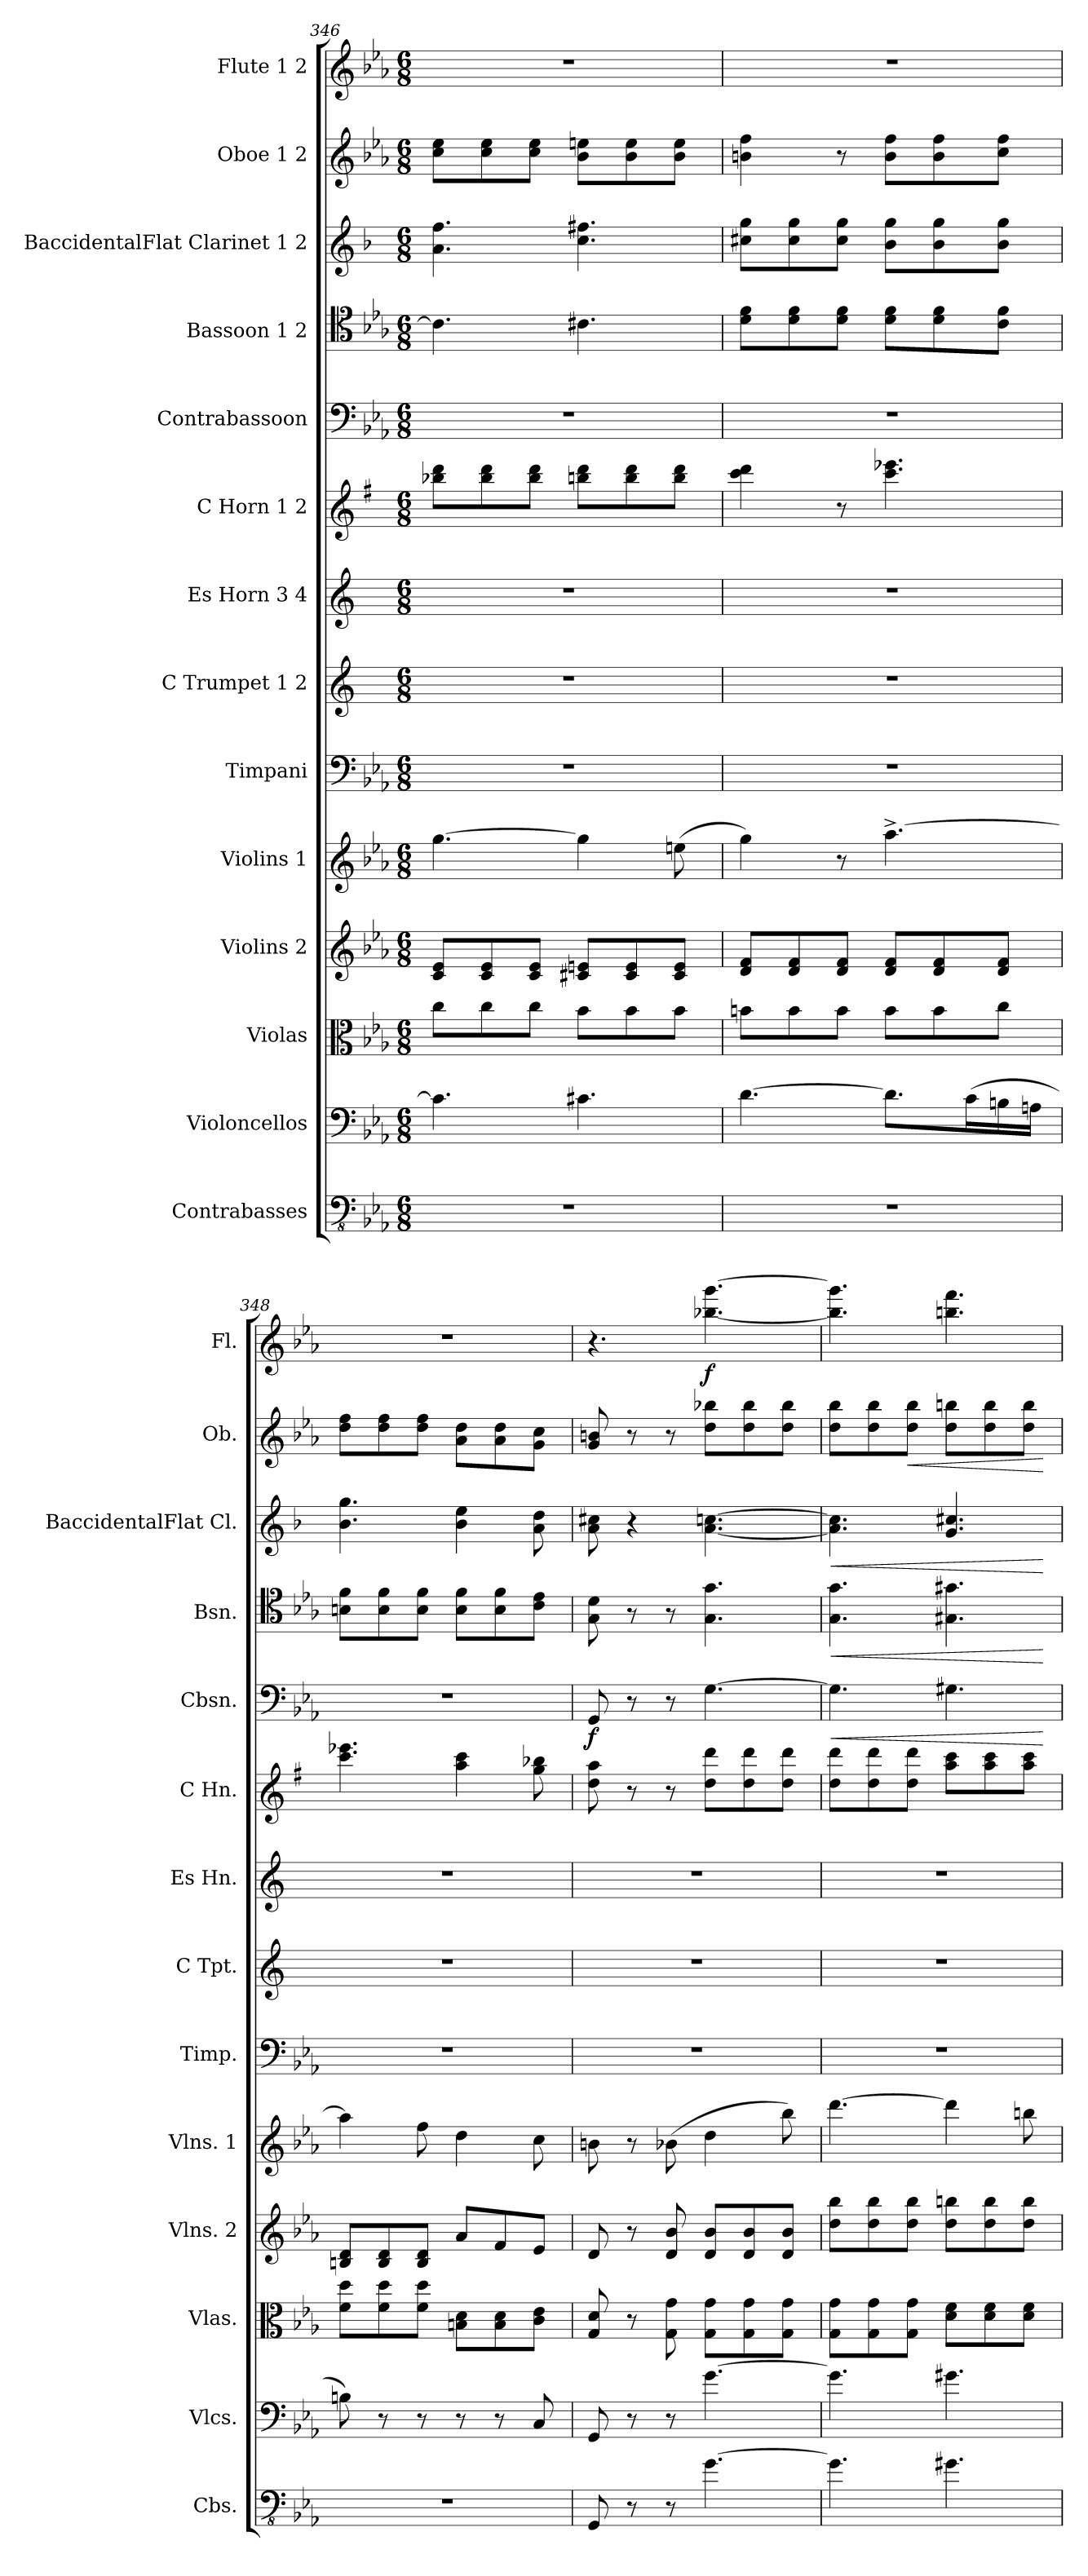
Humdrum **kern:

**kern	**kern	**kern	**kern	**kern	**kern	**kern	**kern	**kern	**kern	**dynam	**kern	**dynam	**kern	**dynam	**kern	**dynam	**kern	**dynam
*part14	*part13	*part12	*part11	*part10	*part9	*part8	*part7	*part6	*part5	*part5	*part4	*part4	*part3	*part3	*part2	*part2	*part1	*part1
*staff14	*staff13	*staff12	*staff11	*staff10	*staff9	*staff8	*staff7	*staff6	*staff5	*staff5	*staff4	*staff4	*staff3	*staff3	*staff2	*staff2	*staff1	*staff1
*I"Contrabasses	*I"Violoncellos	*I"Violas	*I"Violins 2	*I"Violins 1	*I"Timpani	*I"C Trumpet 1 2	*I"Es Horn 3 4	*I"C Horn 1 2	*I"Contrabassoon	*	*I"Bassoon 1 2	*	*I"BaccidentalFlat Clarinet 1 2	*	*I"Oboe 1 2	*	*I"Flute  1 2	*
*I'Cbs.	*I'Vlcs.	*I'Vlas.	*I'Vlns. 2	*I'Vlns. 1	*I'Timp.	*I'C Tpt.	*I'Es Hn.	*I'C Hn.	*I'Cbsn.	*	*I'Bsn.	*	*I'BaccidentalFlat Cl.	*	*I'Ob.	*	*I'Fl.	*
*clefFv4	*clefF4	*clefC3	*clefG2	*clefG2	*clefF4	*clefG2	*clefG2	*clefG2	*clefF4	*	*clefC4	*	*clefG2	*	*clefG2	*	*clefG2	*
*	*	*	*	*	*	*	*ITrd5c9	*ITrd4c7	*ITrd7c12	*	*	*	*ITrd1c2	*	*	*	*	*
*k[b-e-a-]	*k[b-e-a-]	*k[b-e-a-]	*k[b-e-a-]	*k[b-e-a-]	*k[b-e-a-]	*k[]	*k[b-e-a-]	*k[]	*k[b-e-a-]	*	*k[b-e-a-]	*	*k[b-e-a-]	*	*k[b-e-a-]	*	*k[b-e-a-]	*
*M6/8	*M6/8	*M6/8	*M6/8	*M6/8	*M6/8	*M6/8	*M6/8	*M6/8	*M6/8	*	*M6/8	*	*M6/8	*	*M6/8	*	*M6/8	*
=346	=346	=346	=346	=346	=346	=346	=346	=346	=346	=346	=346	=346	=346	=346	=346	=346	=346	=346
2.r	4.c\]	8cc\L	8c/ 8e-/L	[4.gg\	2.r	2.r	2.r	8ee-X\ 8gg\L	2.r	.	4.c\]	.	4.g\ 4.ee-\	.	8cc\ 8ee-\L	.	2.r	.
.	.	8cc\	8c/ 8e-/	.	.	.	.	8ee-\ 8gg\	.	.	.	.	.	.	8cc\ 8ee-\	.	.	.
.	.	8cc\J	8c/ 8e-/J	.	.	.	.	8ee-\ 8gg\J	.	.	.	.	.	.	8cc\ 8ee-\J	.	.	.
.	4.c#X\	8b-\L	8c#X/ 8en/L	4gg\]	.	.	.	8een\ 8gg\L	.	.	4.c#X\	.	4.b-\ 4.een\	.	8b-\ 8een\L	.	.	.
.	.	8b-\	8c#/ 8e/	.	.	.	.	8ee\ 8gg\	.	.	.	.	.	.	8b-\ 8ee\	.	.	.
.	.	8b-\J	8c#/ 8e/J	(>8een\	.	.	.	8ee\ 8gg\J	.	.	.	.	.	.	8b-\ 8ee\J	.	.	.
=347	=347	=347	=347	=347	=347	=347	=347	=347	=347	=347	=347	=347	=347	=347	=347	=347	=347	=347
2.r	[4.d\	8bn\L	8d/ 8f/L	4gg\)	2.r	2.r	2.r	4ff\ 4gg\	2.r	.	8d\ 8f\L	.	8bn\ 8ff\L	.	4bn\ 4ff\	.	2.r	.
.	.	8b\	8d/ 8f/	.	.	.	.	.	.	.	8d\ 8f\	.	8b\ 8ff\	.	.	.	.	.
.	.	8b\J	8d/ 8f/J	8r	.	.	.	8r	.	.	8d\ 8f\J	.	8b\ 8ff\J	.	8r	.	.	.
.	8.d\L]	8b\L	8d/ 8f/L	[4.aa-^\	.	.	.	4.ff\ 4.aa-X\	.	.	8d\ 8f\L	.	8a-\ 8ff\L	.	8b\ 8ff\L	.	.	.
.	.	8b\	8d/ 8f/	.	.	.	.	.	.	.	8d\ 8f\	.	8a-\ 8ff\	.	8b\ 8ff\	.	.	.
.	(>16c\L	.	.	.	.	.	.	.	.	.	.	.	.	.	.	.	.	.
.	16Bn\	8cc\J	8d/ 8f/J	.	.	.	.	.	.	.	8c\ 8f\J	.	8a-\ 8ff\J	.	8cc\ 8ff\J	.	.	.
.	16An\JJ	.	.	.	.	.	.	.	.	.	.	.	.	.	.	.	.	.
=348	=348	=348	=348	=348	=348	=348	=348	=348	=348	=348	=348	=348	=348	=348	=348	=348	=348	=348
2.r	8Bn\)	8f\ 8dd\L	8Bn/ 8d/L	4aa-\]	2.r	2.r	2.r	4.ff\ 4.aa-X\	2.r	.	8Bn\ 8f\L	.	4.a-\ 4.ff\	.	8dd\ 8ff\L	.	2.r	.
.	8r	8f\ 8dd\	8B/ 8d/	.	.	.	.	.	.	.	8B\ 8f\	.	.	.	8dd\ 8ff\	.	.	.
.	8r	8f\ 8dd\J	8B/ 8d/J	8ff\	.	.	.	.	.	.	8B\ 8f\J	.	.	.	8dd\ 8ff\J	.	.	.
.	8r	8Bn\ 8d\L	8a-/L	4dd\	.	.	.	4dd\ 4ff\	.	.	8B\ 8f\L	.	4a-\ 4dd\	.	8a-\ 8dd\L	.	.	.
.	8r	8B\ 8d\	8f/	.	.	.	.	.	.	.	8B\ 8f\	.	.	.	8a-\ 8dd\	.	.	.
.	8C/	8c\ 8e-\J	8e-/J	8cc\	.	.	.	8cc\ 8ee-X\	.	.	8c\ 8e-\J	.	8g\ 8cc\	.	8g\ 8cc\J	.	.	.
!!LO:PB:g=z
=349	=349	=349	=349	=349	=349	=349	=349	=349	=349	=349	=349	=349	=349	=349	=349	=349	=349	=349
!	!	!	!	!	!	!	!	!	!	!LO:DY:b	!	!	!	!	!	!	!	!
8GGG/	8GG/	8G/ 8d/	8d/	8bn\	2.r	2.r	2.r	8g\ 8dd\	8GGG/	f	8G\ 8d\	.	8g\ 8bn\	.	8g/ 8bn/	.	4.r	.
8r	8r	8r	8r	8r	.	.	.	8r	8r	.	8r	.	4r	.	8r	.	.	.
8r	8r	8G\ 8g\	8d/ 8b-/	(>8b-X\	.	.	.	8r	8r	.	8r	.	.	.	8r	.	.	.
!	!	!	!	!	!	!	!	!	!	!	!	!	!	!	!	!	!	!LO:DY:b
[4.G\	[4.g\	8G\ 8g\L	8d/ 8b-/L	4dd\	.	.	.	8g\ 8gg\L	[4.GG\	.	4.G\ 4.g\	.	[4.g\ [4.b-X\	.	8dd\ 8bb-X\L	.	[4.bb-X\ [4.ggg\	f
.	.	8G\ 8g\	8d/ 8b-/	.	.	.	.	8g\ 8gg\	.	.	.	.	.	.	8dd\ 8bb-\	.	.	.
.	.	8G\ 8g\J	8d/ 8b-/J	8bb-\)	.	.	.	8g\ 8gg\J	.	.	.	.	.	.	8dd\ 8bb-\J	.	.	.
=350	=350	=350	=350	=350	=350	=350	=350	=350	=350	=350	=350	=350	=350	=350	=350	=350	=350	=350
!	!	!	!	!	!	!	!	!	!	!LO:HP:b	!	!LO:HP:b	!	!LO:HP:b	!	!	!	!
4.G\]	4.g\]	8G\ 8g\L	8dd\ 8bb-\L	[4.ddd\	2.r	2.r	2.r	8g\ 8gg\L	4.GG\]	<	4.G\ 4.g\	<	4.g\] 4.b-\]	<	8dd\ 8bb-\L	.	4.bb-\] 4.ggg\]	.
.	.	8G\ 8g\	8dd\ 8bb-\	.	.	.	.	8g\ 8gg\	.	.	.	.	.	.	8dd\ 8bb-\	.	.	.
!	!	!	!	!	!	!	!	!	!	!	!	!	!	!	!	!LO:HP:b	!	!
.	.	8G\ 8g\J	8dd\ 8bb-\J	.	.	.	.	8g\ 8gg\J	.	.	.	.	.	.	8dd\ 8bb-\J	<	.	.
4.G#X\	4.g#X\	8d\ 8f\L	8dd\ 8bbn\L	4ddd\]	.	.	.	8dd\ 8ff\L	4.GG#X\	.	4.G#X\ 4.g#X\	.	4.f/ 4.bn/	.	8dd\ 8bbn\L	.	4.bbn\ 4.fff\	.
.	.	8d\ 8f\	8dd\ 8bb\	.	.	.	.	8dd\ 8ff\	.	.	.	.	.	.	8dd\ 8bb\	.	.	.
.	.	8d\ 8f\J	8dd\ 8bb\J	8bbn\	.	.	.	8dd\ 8ff\J	.	.	.	.	.	.	8dd\ 8bb\J	.	.	.
.	.	.	.	.	.	.	.	.	.	[	.	[	.	[	.	[	.	.
=	=	=	=	=	=	=	=	=	=	=	=	=	=	=	=	=	=	=
*-	*-	*-	*-	*-	*-	*-	*-	*-	*-	*-	*-	*-	*-	*-	*-	*-	*-	*-
